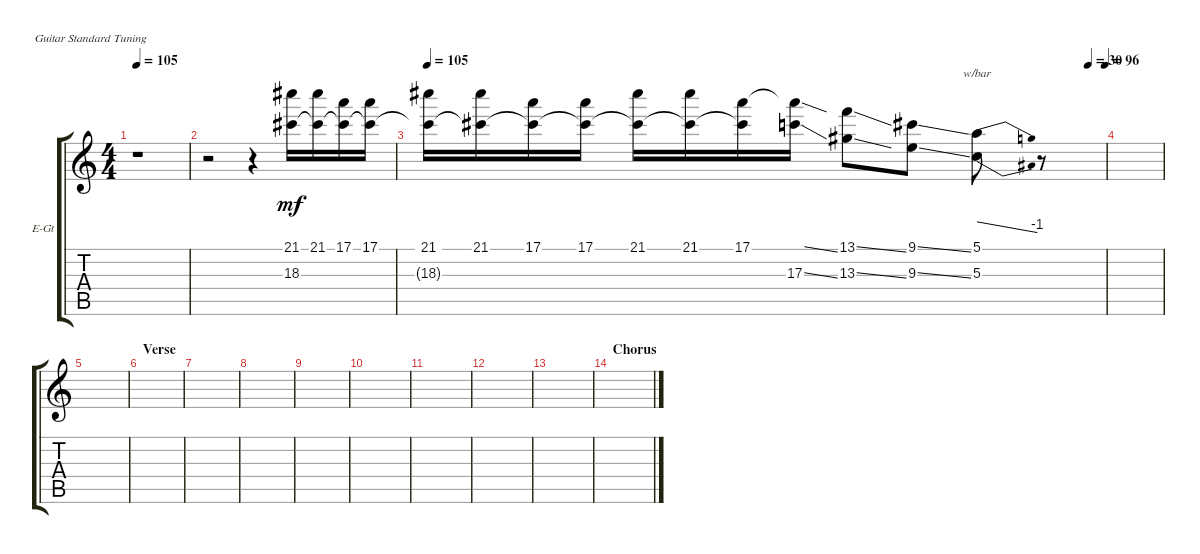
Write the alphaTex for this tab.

\defaultSystemsLayout 4
\bracketExtendMode groupsimilarinstruments
\firstSystemTrackNameOrientation horizontal
\otherSystemsTrackNameOrientation horizontal
\track ("Electric Guitar" "E-Gt") {instrument electricguitarclean}
\staff {score tabs}
\tuning (E4 B3 G3 D3 A2 E2)
\ts (4 4)
\tempo 105
\clef g2
\scale
0.108321
\ks c
r.1{dy mf instrument electricguitarclean} |
\scale
0.323709 r.2 r.4 (21.1 18.3).16 (21.1 18.3{t}).16 (17.1 18.3{t}).16 (17.1 18.3{t}).16 |
\tempo 105
\tempo (30 0.975)
\tempo (96 1)
\scale
0.415403 (21.1 18.3{t}).16 (21.1 18.3{t}).16 (17.1 18.3{t}).16 (17.1 18.3{t}).16 (21.1 18.3{t}).16 (21.1 18.3{t}).16 (17.1 18.3{t}).16 (17.3{ss} 17.1{ss t}).16 (13.1{ss} 13.3{ss}).8 (9.1{ss} 9.3{ss}).8 (5.1 5.3).8{tbe (dive default 0 0 45 -4)} r.8 |
\scale
0.333333 |
\scale
0.333333 |
\section ("" "Verse")
\scale
0.333333 |
\scale
0.333333 |
|
|
|
|
|
|
\section ("" "Chorus")
